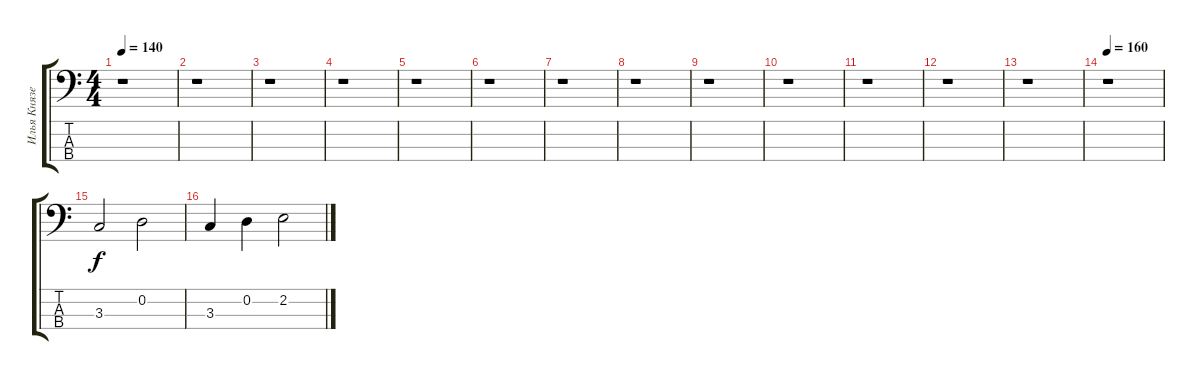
\track ("Илья Князев" "Илья Князе") {instrument electricbasspick}
\staff {score tabs}
\tuning (G2 D2 A1 E1) {hide}
\ts (4 4)
\tempo 140
\clef f4
\ks c
r.1{dy f} |
r.1 |
r.1 |
r.1 |
r.1 |
r.1 |
r.1 |
r.1 |
r.1 |
r.1 |
r.1 |
r.1 |
r.1 |
\tempo 160
r.1 |
3.3.2 0.2.2 |
3.3.4 0.2.4 2.2.2
